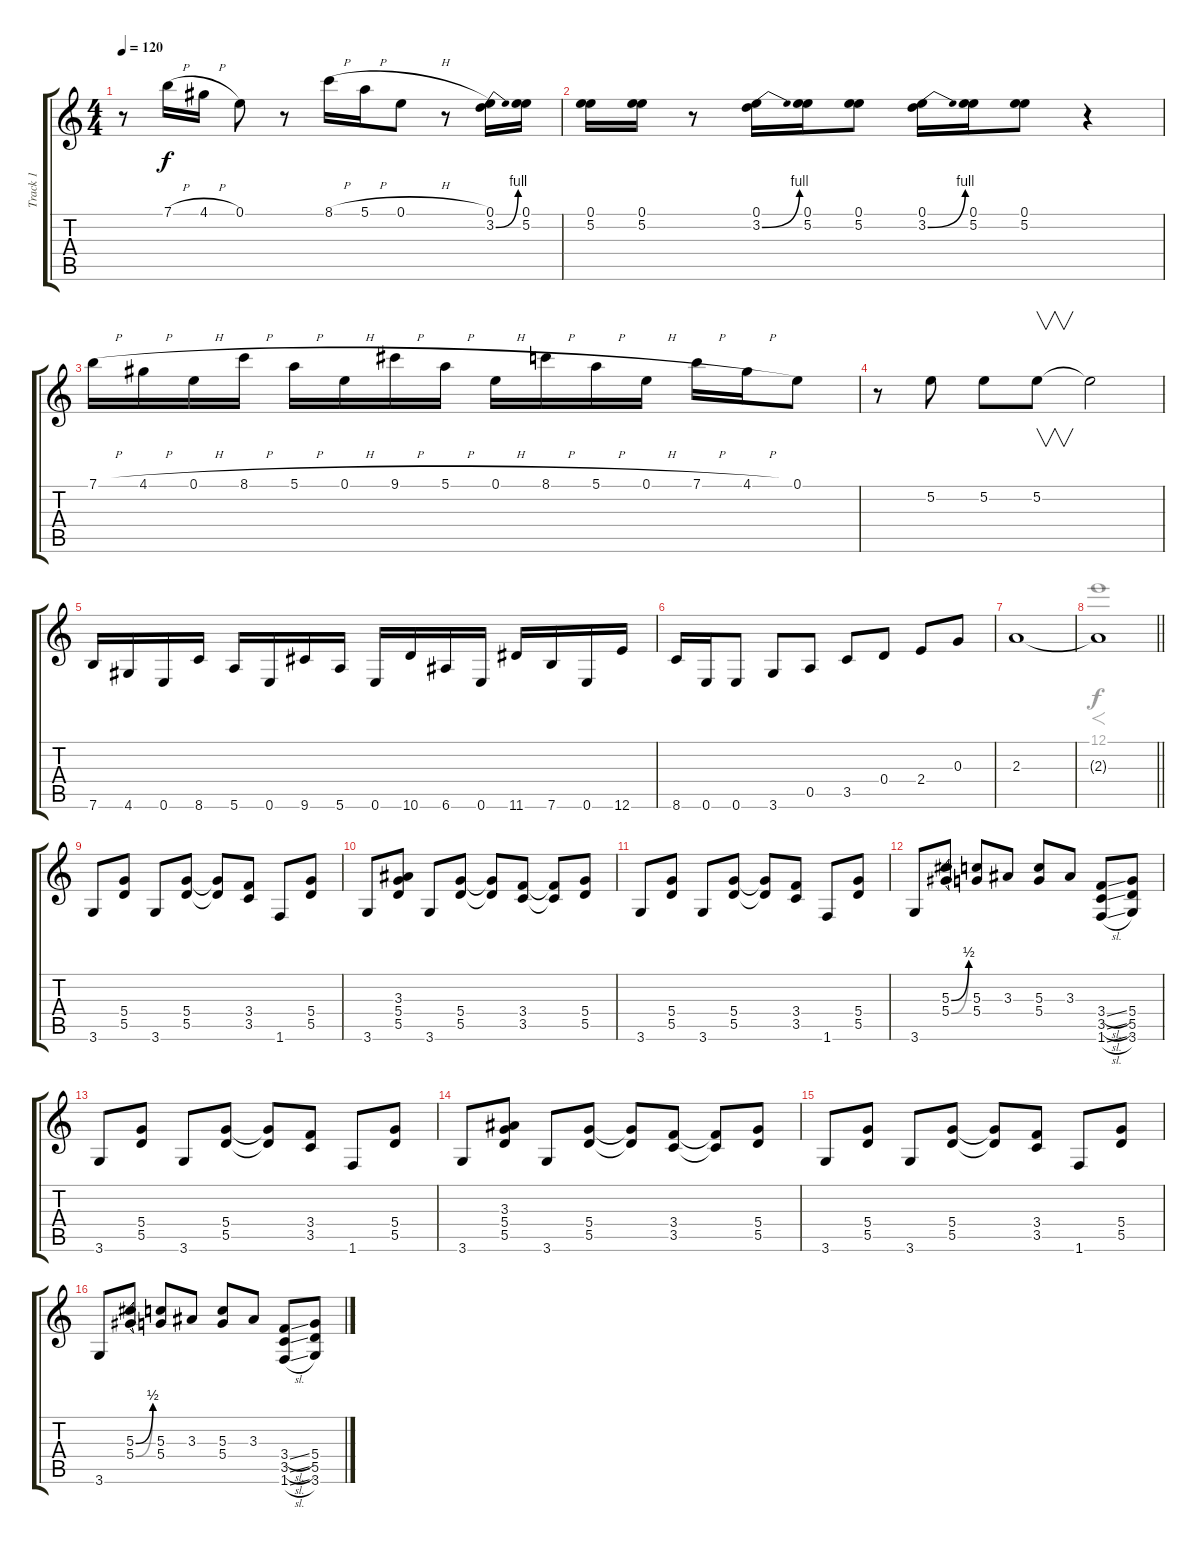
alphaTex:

\track ("Track 1" "Track 1") {instrument distortionguitar}
\staff {score tabs}
\tuning (E4 B3 G3 D3 A2 E2) {hide}
\voice
\ts (4 4)
\tempo 120
\clef g2
\ks c
r.8{dy f} 7.1{h}.16 4.1{h}.16 0.1.8 r.8 8.1{h}.16 5.1{h}.16 0.1{h}.8 r.8 (0.1 3.2{be (bend 0 0 60 4)}).16 (0.1 5.2).16 |
(0.1 5.2).16 (0.1 5.2).16 r.8 (0.1 3.2{be (bend 0 0 60 4)}).16 (0.1 5.2).16 (0.1 5.2).8 (0.1 3.2{be (bend 0 0 60 4)}).16 (0.1 5.2).16 (0.1 5.2).8 r.4 |
7.1{h}.16 4.1{h}.16 0.1{h}.16 8.1{h}.16 5.1{h}.16 0.1{h}.16 9.1{h}.16 5.1{h}.16 0.1{h}.16 8.1{h}.16 5.1{h}.16 0.1{h}.16 7.1{h}.16 4.1{h}.16 0.1.8 |
r.8 5.2.8 5.2.8 5.2.8{v} 5.2{t}.2 |
7.6.16 4.6.16 0.6.16 8.6.16 5.6.16 0.6.16 9.6.16 5.6.16 0.6.16 10.6.16 6.6.16 0.6.16 11.6.16 7.6.16 0.6.16 12.6.16 |
8.6.16 0.6.16 0.6.8 3.6.8 0.5.8 3.5.8 0.4.8 2.4.8 0.3.8 |
2.3.1 |
\barLineRight lightlight
2.3{t}.1 |
3.6.8 (5.4 5.5).8 3.6.8 (5.4 5.5).8 (5.4{t} 5.5{t}).8 (3.4 3.5).8 1.6.8 (5.4 5.5).8 |
3.6.8 (3.3 5.4 5.5).8 3.6.8 (5.4 5.5).8 (5.4{t} 5.5{t}).8 (3.4 3.5).8 (3.4{t} 3.5{t}).8 (5.4 5.5).8 |
3.6.8 (5.4 5.5).8 3.6.8 (5.4 5.5).8 (5.4{t} 5.5{t}).8 (3.4 3.5).8 1.6.8 (5.4 5.5).8 |
3.6.8 (5.3{be (bend 0 0 60 2)} 5.4{be (bend 0 0 60 2)}).8 (5.3 5.4).8 3.3.8 (5.3 5.4).8 3.3.8 (3.4{sl} 3.5{sl} 1.6{sl}).8 (5.4 5.5 3.6).8 |
3.6.8 (5.4 5.5).8 3.6.8 (5.4 5.5).8 (5.4{t} 5.5{t}).8 (3.4 3.5).8 1.6.8 (5.4 5.5).8 |
3.6.8 (3.3 5.4 5.5).8 3.6.8 (5.4 5.5).8 (5.4{t} 5.5{t}).8 (3.4 3.5).8 (3.4{t} 3.5{t}).8 (5.4 5.5).8 |
3.6.8 (5.4 5.5).8 3.6.8 (5.4 5.5).8 (5.4{t} 5.5{t}).8 (3.4 3.5).8 1.6.8 (5.4 5.5).8 |
3.6.8 (5.3{be (bend 0 0 60 2)} 5.4{be (bend 0 0 60 2)}).8 (5.3 5.4).8 3.3.8 (5.3 5.4).8 3.3.8 (3.4{sl} 3.5{sl} 1.6{sl}).8 (5.4 5.5 3.6).8
\voice
\clef g2
\ottava regular
\simile none
\ks c
|
|
|
|
|
|
|
\barLineRight lightlight
12.1.1{f} |
|
|
|
|
|
|
|
